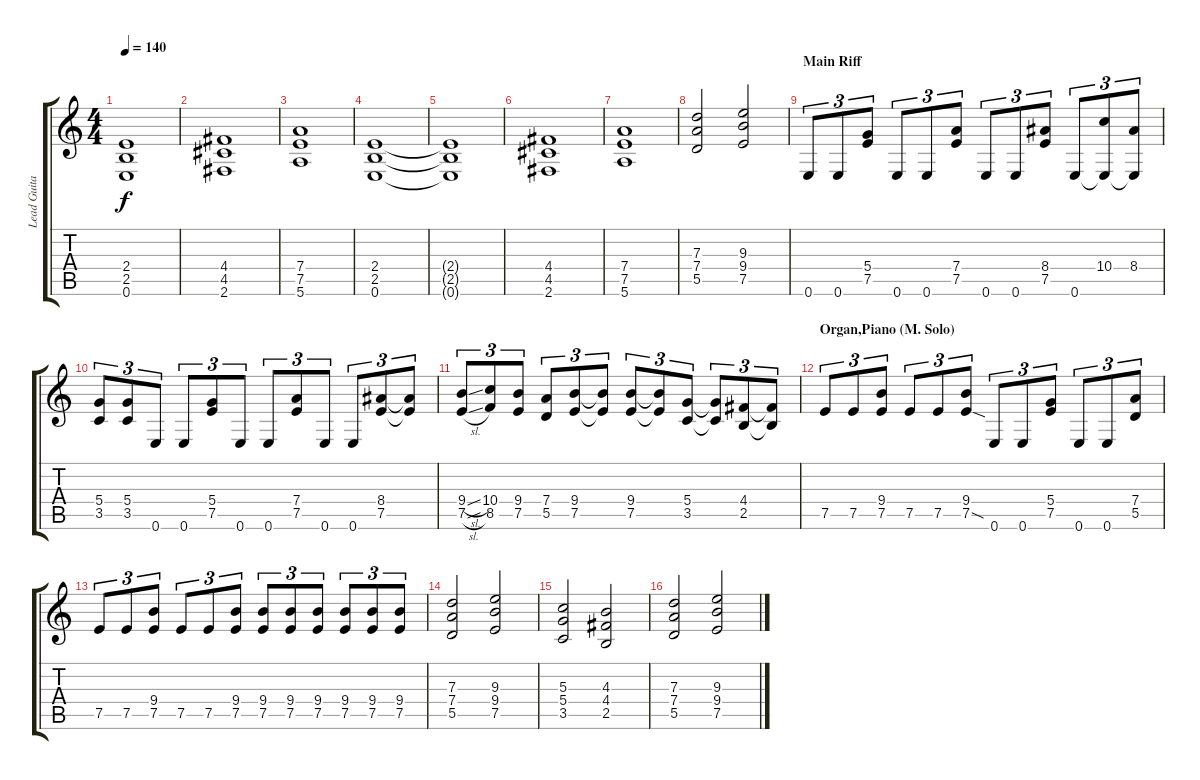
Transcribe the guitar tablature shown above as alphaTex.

\track ("Lead Guitar" "Lead Guita") {instrument distortionguitar}
\staff {score tabs}
\tuning (E4 B3 G3 D3 A2 E2) {hide}
\ts (4 4)
\tempo 140
\clef g2
\ks c
(2.4{t} 2.5{t} 0.6{t}).1{dy f} |
(4.4 4.5 2.6).1 |
(7.4 7.5 5.6).1 |
(2.4 2.5 0.6).1 |
(2.4{t} 2.5{t} 0.6{t}).1 |
(4.4 4.5 2.6).1 |
(7.4 7.5 5.6).1 |
(7.3 7.4 5.5).2 (9.3 9.4 7.5).2 |
\section ("" "Main Riff")
0.6.8{tu (3 2) volume 16 instrument distortionguitar} 0.6.8{tu (3 2)} (5.4 7.5).8{tu (3 2)} 0.6.8{tu (3 2)} 0.6.8{tu (3 2)} (7.4 7.5).8{tu (3 2)} 0.6.8{tu (3 2)} 0.6.8{tu (3 2)} (8.4 7.5).8{tu (3 2)} 0.6.8{tu (3 2)} (10.4 0.6{t}).8{tu (3 2)} (8.4 0.6{t}).8{tu (3 2)} |
(5.4 3.5).8{tu (3 2)} (5.4 3.5).8{tu (3 2)} 0.6.8{tu (3 2)} 0.6.8{tu (3 2)} (5.4 7.5).8{tu (3 2)} 0.6.8{tu (3 2)} 0.6.8{tu (3 2)} (7.4 7.5).8{tu (3 2)} 0.6.8{tu (3 2)} 0.6.8{tu (3 2)} (8.4 7.5).8{tu (3 2)} (8.4{t} 7.5{t}).8{tu (3 2)} |
(9.4{sl} 7.5{sl}).8{tu (3 2)} (10.4 8.5).8{tu (3 2)} (9.4 7.5).8{tu (3 2)} (7.4 5.5).8{tu (3 2)} (9.4 7.5).8{tu (3 2)} (9.4{t} 7.5{t}).8{tu (3 2)} (9.4 7.5).8{tu (3 2)} (9.4{t} 7.5{t}).8{tu (3 2)} (5.4 3.5).8{tu (3 2)} (5.4{t} 3.5{t}).8{tu (3 2)} (4.4 2.5).8{tu (3 2)} (4.4{t} 2.5{t}).8{tu (3 2)} |
\section ("" "Organ,Piano (M. Solo)")
7.5.8{tu (3 2)} 7.5.8{tu (3 2)} (9.4 7.5).8{tu (3 2)} 7.5.8{tu (3 2)} 7.5.8{tu (3 2)} (9.4 7.5{sod}).8{tu (3 2)} 0.6.8{tu (3 2)} 0.6.8{tu (3 2)} (5.4 7.5).8{tu (3 2)} 0.6.8{tu (3 2)} 0.6.8{tu (3 2)} (7.4 5.5).8{tu (3 2)} |
7.5.8{tu (3 2)} 7.5.8{tu (3 2)} (9.4 7.5).8{tu (3 2)} 7.5.8{tu (3 2)} 7.5.8{tu (3 2)} (9.4 7.5).8{tu (3 2)} (9.4 7.5).8{tu (3 2)} (9.4 7.5).8{tu (3 2)} (9.4 7.5).8{tu (3 2)} (9.4 7.5).8{tu (3 2)} (9.4 7.5).8{tu (3 2)} (9.4 7.5).8{tu (3 2)} |
(7.3 7.4 5.5).2 (9.3 9.4 7.5).2 |
(5.3 5.4 3.5).2 (4.3 4.4 2.5).2 |
(7.3 7.4 5.5).2 (9.3 9.4 7.5).2
